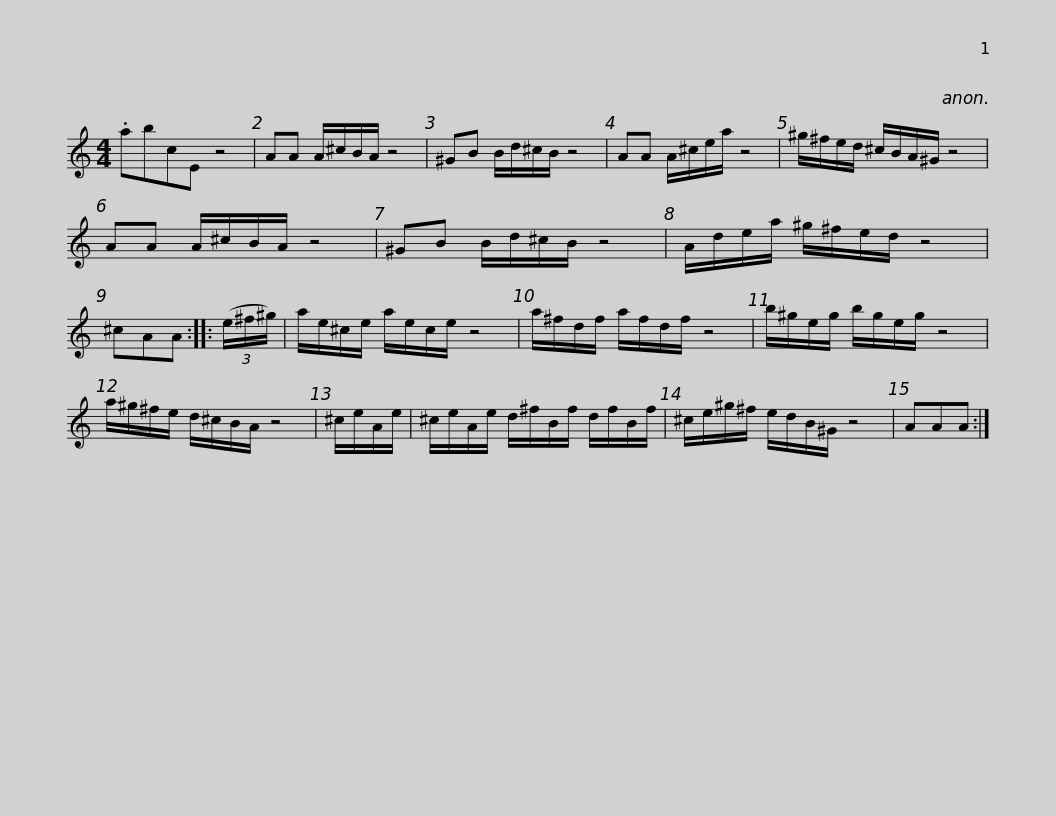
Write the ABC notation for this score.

X:1
L:1/8
M:4/4
I:linebreak $
K:C
V:1 treble
V:1
 .abcE z4 | AA A/^c/B/A/ z4 | ^GB B/d/^c/B/ z4 | AA A/^c/e/a/ z4 | ^g/^f/e/d/ ^c/B/A/^G/ z4 | %5
 AA A/^c/B/A/ z4 |$ ^GB B/d/^c/B/ z4 | A/d/e/a/ ^g/^f/e/d/ z4 | ^cAA :: (3(e/^f/^g/) | %10
 a/e/^c/e/ a/e/c/e/ z4 | a/^f/d/f/ a/f/d/f/ z4 |$ b/^g/e/g/ b/g/e/g/ z4 | a/^g/^f/e/ d/^c/B/A/ z4 | ^c/e/A/e/ | %15
 ^c/e/A/e/ d/^f/B/f/ d/f/B/f/ | ^c/e/^g/^f/ e/d/B/^G/ z4 |$ AAA :| %18
